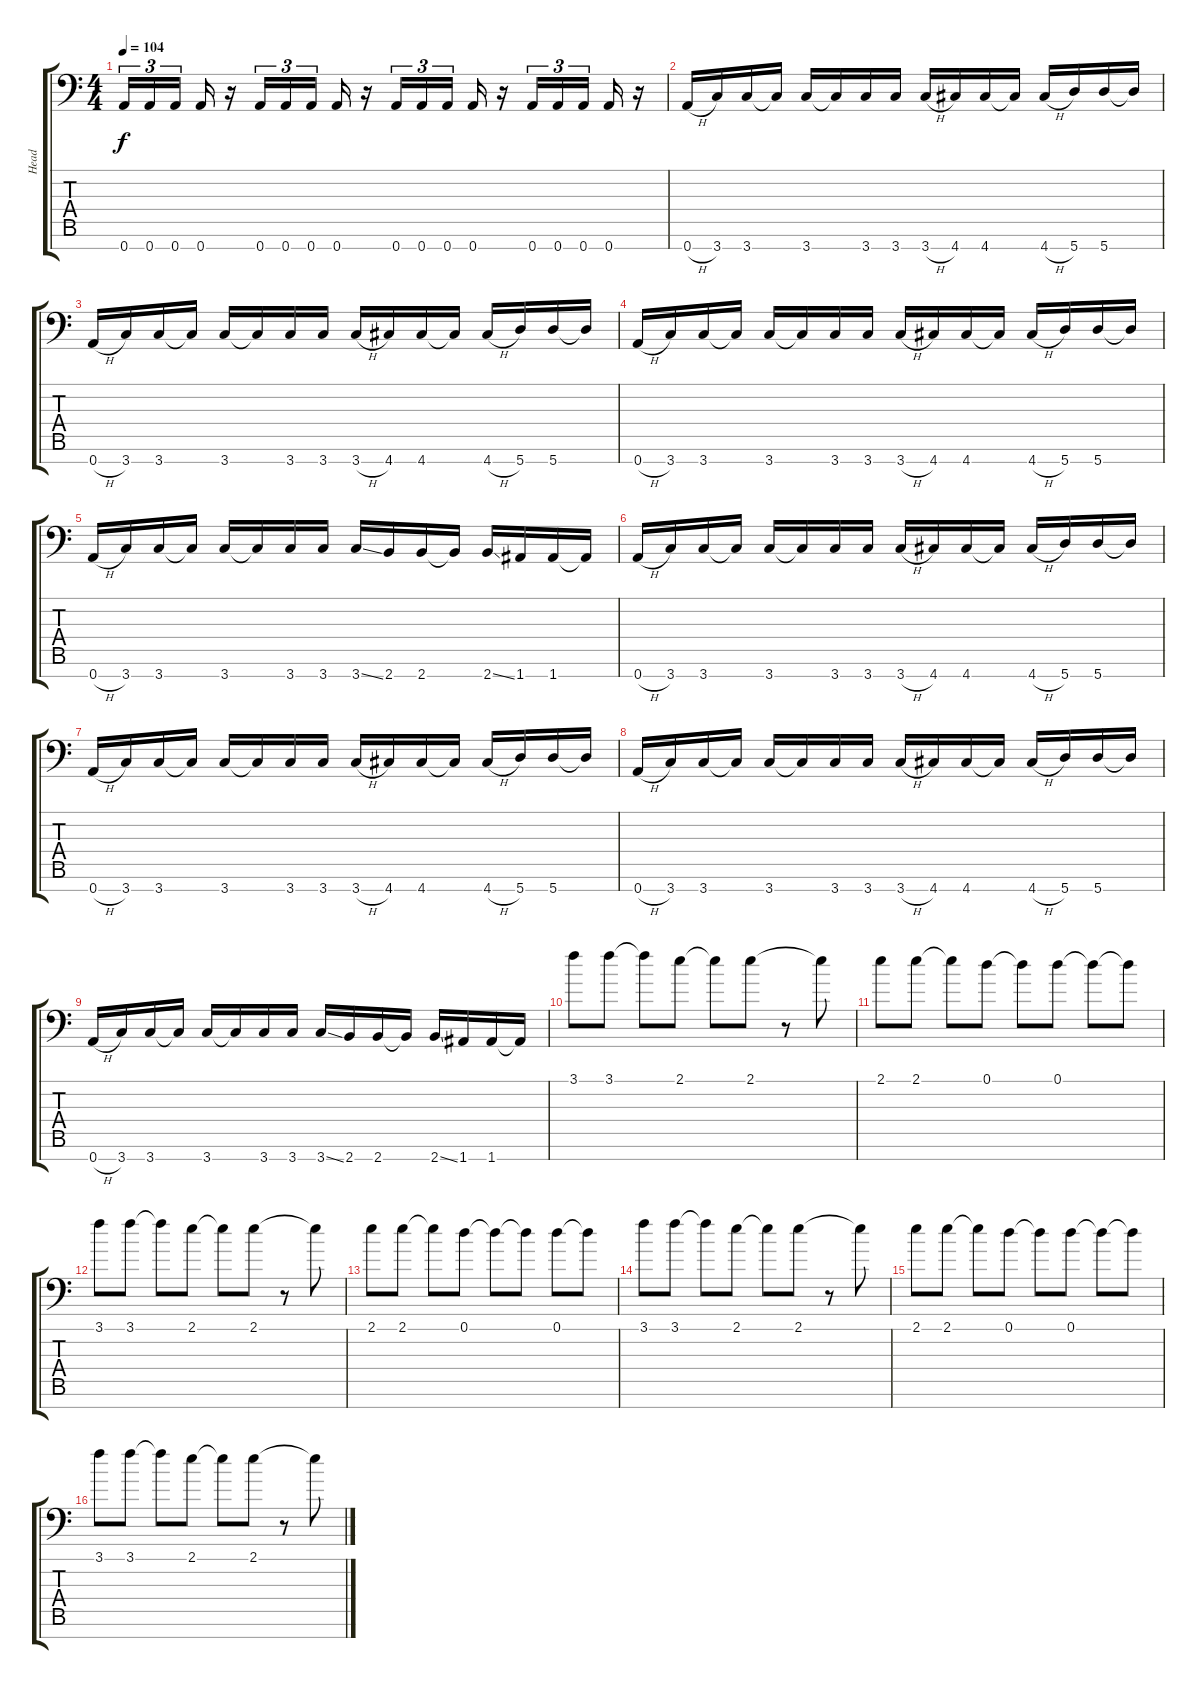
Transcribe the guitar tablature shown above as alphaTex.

\track ("Head" "Head") {instrument distortionguitar}
\staff {score tabs}
\tuning (D4 A3 F3 C3 G2 D2 A1) {hide}
\ts (4 4)
\tempo 104
\clef f4
\ks c
0.7.16{tu (3 2) dy f instrument distortionguitar} 0.7.16{tu (3 2)} 0.7.16{tu (3 2)} 0.7.16 r.16 0.7.16{tu (3 2)} 0.7.16{tu (3 2)} 0.7.16{tu (3 2)} 0.7.16 r.16 0.7.16{tu (3 2)} 0.7.16{tu (3 2)} 0.7.16{tu (3 2)} 0.7.16 r.16 0.7.16{tu (3 2)} 0.7.16{tu (3 2)} 0.7.16{tu (3 2)} 0.7.16 r.16 |
0.7{h}.16 3.7.16 3.7.16 3.7{t}.16 3.7.16 3.7{t}.16 3.7.16 3.7.16 3.7{h}.16 4.7.16 4.7.16 4.7{t}.16 4.7{h}.16 5.7.16 5.7.16 5.7{t}.16 |
0.7{h}.16 3.7.16 3.7.16 3.7{t}.16 3.7.16 3.7{t}.16 3.7.16 3.7.16 3.7{h}.16 4.7.16 4.7.16 4.7{t}.16 4.7{h}.16 5.7.16 5.7.16 5.7{t}.16 |
0.7{h}.16 3.7.16 3.7.16 3.7{t}.16 3.7.16 3.7{t}.16 3.7.16 3.7.16 3.7{h}.16 4.7.16 4.7.16 4.7{t}.16 4.7{h}.16 5.7.16 5.7.16 5.7{t}.16 |
0.7{h}.16 3.7.16 3.7.16 3.7{t}.16 3.7.16 3.7{t}.16 3.7.16 3.7.16 3.7{ss}.16 2.7.16 2.7.16 2.7{t}.16 2.7{ss}.16 1.7.16 1.7.16 1.7{t}.16 |
0.7{h}.16 3.7.16 3.7.16 3.7{t}.16 3.7.16 3.7{t}.16 3.7.16 3.7.16 3.7{h}.16 4.7.16 4.7.16 4.7{t}.16 4.7{h}.16 5.7.16 5.7.16 5.7{t}.16 |
0.7{h}.16 3.7.16 3.7.16 3.7{t}.16 3.7.16 3.7{t}.16 3.7.16 3.7.16 3.7{h}.16 4.7.16 4.7.16 4.7{t}.16 4.7{h}.16 5.7.16 5.7.16 5.7{t}.16 |
0.7{h}.16 3.7.16 3.7.16 3.7{t}.16 3.7.16 3.7{t}.16 3.7.16 3.7.16 3.7{h}.16 4.7.16 4.7.16 4.7{t}.16 4.7{h}.16 5.7.16 5.7.16 5.7{t}.16 |
0.7{h}.16 3.7.16 3.7.16 3.7{t}.16 3.7.16 3.7{t}.16 3.7.16 3.7.16 3.7{ss}.16 2.7.16 2.7.16 2.7{t}.16 2.7{ss}.16 1.7.16 1.7.16 1.7{t}.16 |
3.1.8{instrument pad6metallic} 3.1.8 3.1{t}.8 2.1.8 2.1{t}.8 2.1.8 r.8 2.1{t}.8 |
2.1.8 2.1.8 2.1{t}.8 0.1.8 0.1{t}.8 0.1.8 0.1{t}.8 0.1{t}.8 |
3.1.8 3.1.8 3.1{t}.8 2.1.8 2.1{t}.8 2.1.8 r.8 2.1{t}.8 |
2.1.8 2.1.8 2.1{t}.8 0.1.8 0.1{t}.8 0.1{t}.8 0.1.8 0.1{t}.8 |
3.1.8{instrument pad6metallic} 3.1.8 3.1{t}.8 2.1.8 2.1{t}.8 2.1.8 r.8 2.1{t}.8 |
2.1.8 2.1.8 2.1{t}.8 0.1.8 0.1{t}.8 0.1.8 0.1{t}.8 0.1{t}.8 |
3.1.8 3.1.8 3.1{t}.8 2.1.8 2.1{t}.8 2.1.8 r.8 2.1{t}.8
